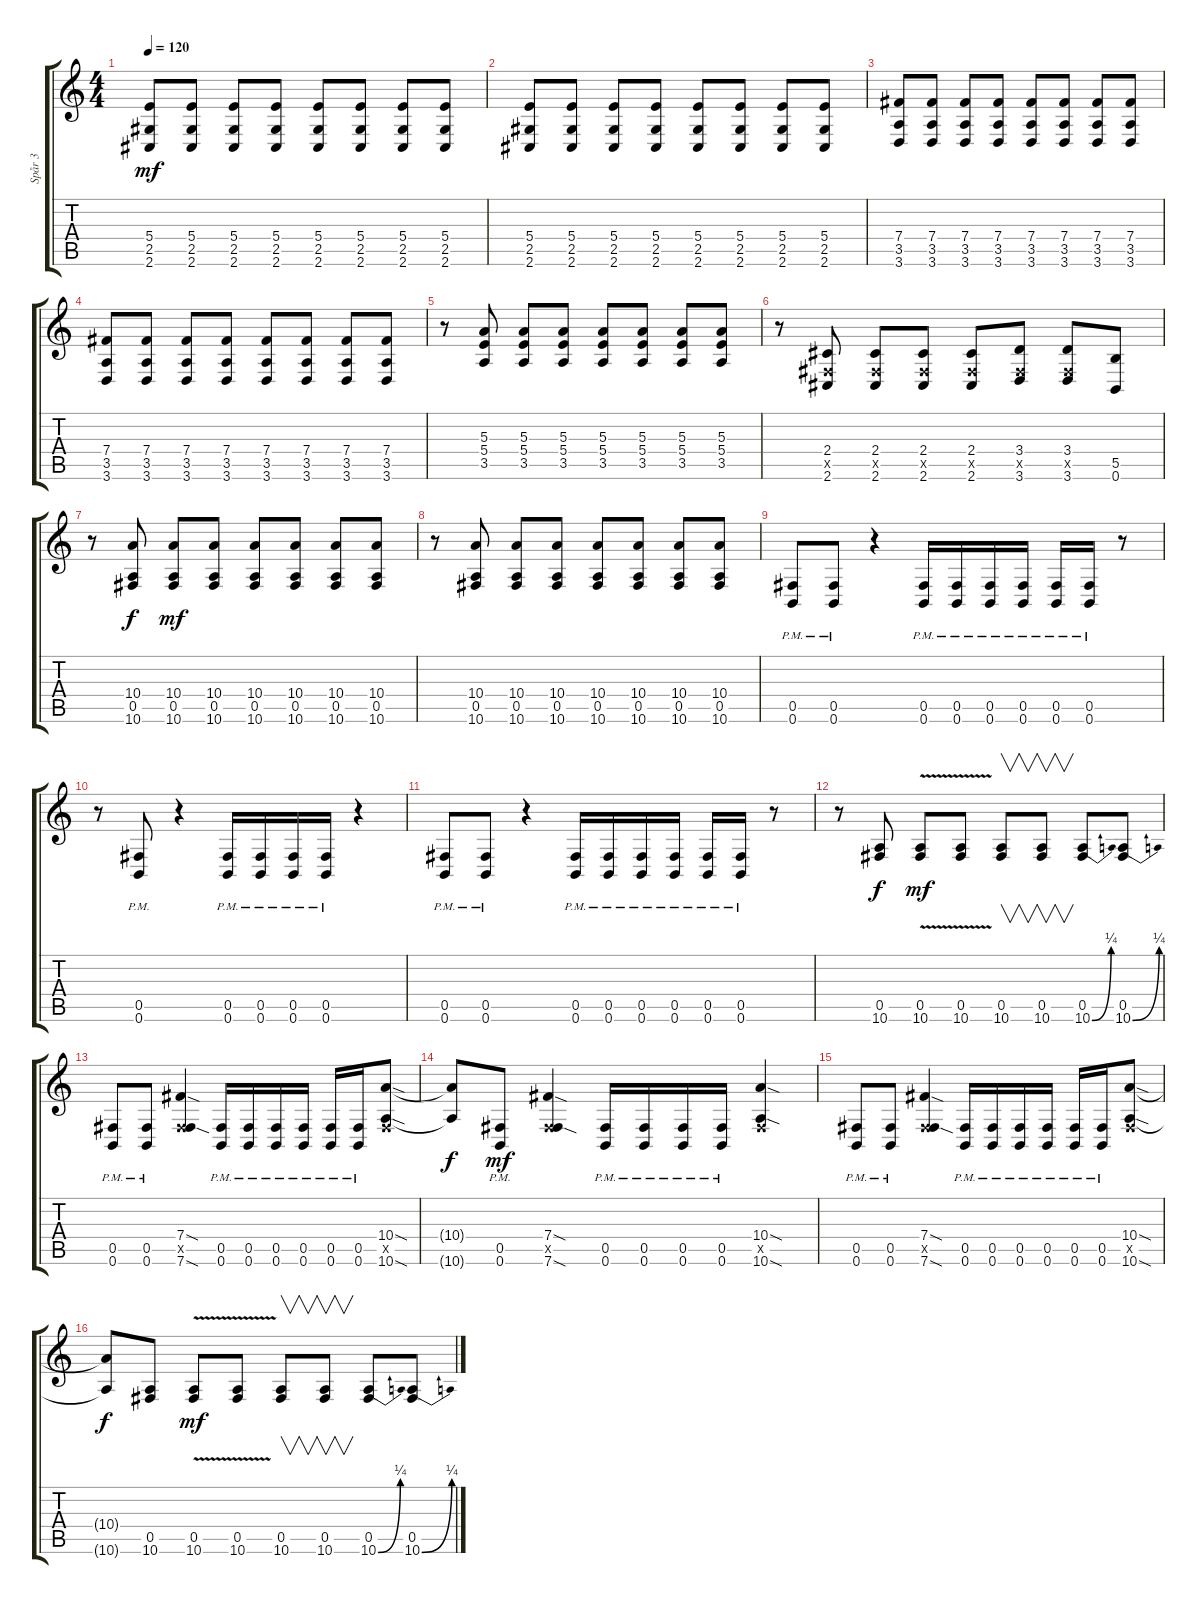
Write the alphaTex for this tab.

\track ("Spår 3" "Spår 3") {instrument distortionguitar}
\staff {score tabs}
\tuning (Db4 Ab3 E3 B2 Gb2 B1) {hide}
\ts (4 4)
\tempo 120
\clef g2
\ks c
(5.4 2.5 2.6).8{dy mf} (5.4 2.5 2.6).8 (5.4 2.5 2.6).8 (5.4 2.5 2.6).8 (5.4 2.5 2.6).8 (5.4 2.5 2.6).8 (5.4 2.5 2.6).8 (5.4 2.5 2.6).8 |
(5.4 2.5 2.6).8 (5.4 2.5 2.6).8 (5.4 2.5 2.6).8 (5.4 2.5 2.6).8 (5.4 2.5 2.6).8 (5.4 2.5 2.6).8 (5.4 2.5 2.6).8 (5.4 2.5 2.6).8 |
(7.4 3.5 3.6).8 (7.4 3.5 3.6).8 (7.4 3.5 3.6).8 (7.4 3.5 3.6).8 (7.4 3.5 3.6).8 (7.4 3.5 3.6).8 (7.4 3.5 3.6).8 (7.4 3.5 3.6).8 |
(7.4 3.5 3.6).8 (7.4 3.5 3.6).8 (7.4 3.5 3.6).8 (7.4 3.5 3.6).8 (7.4 3.5 3.6).8 (7.4 3.5 3.6).8 (7.4 3.5 3.6).8 (7.4 3.5 3.6).8 |
r.8 (5.3 5.4 3.5).8 (5.3 5.4 3.5).8 (5.3 5.4 3.5).8 (5.3 5.4 3.5).8 (5.3 5.4 3.5).8 (5.3 5.4 3.5).8 (5.3 5.4 3.5).8 |
r.8 (2.4 0.5{x} 2.6).8 (2.4 0.5{x} 2.6).8 (2.4 0.5{x} 2.6).8 (2.4 0.5{x} 2.6).8 (3.4 0.5{x} 3.6).8 (3.4 0.5{x} 3.6).8 (5.5 0.6).8 |
r.8 (10.4 0.5 10.6).8{dy f} (10.4 0.5 10.6).8{dy mf} (10.4 0.5 10.6).8 (10.4 0.5 10.6).8 (10.4 0.5 10.6).8 (10.4 0.5 10.6).8 (10.4 0.5 10.6).8 |
r.8 (10.4 0.5 10.6).8 (10.4 0.5 10.6).8 (10.4 0.5 10.6).8 (10.4 0.5 10.6).8 (10.4 0.5 10.6).8 (10.4 0.5 10.6).8 (10.4 0.5 10.6).8 |
(0.5{pm} 0.6{pm}).8 (0.5{pm} 0.6{pm}).8 r.4 (0.5{pm} 0.6{pm}).16 (0.5{pm} 0.6{pm}).16 (0.5{pm} 0.6{pm}).16 (0.5{pm} 0.6{pm}).16 (0.5{pm} 0.6{pm}).16 (0.5{pm} 0.6{pm}).16 r.8 |
r.8 (0.5{pm} 0.6{pm}).8 r.4 (0.5{pm} 0.6{pm}).16 (0.5{pm} 0.6{pm}).16 (0.5{pm} 0.6{pm}).16 (0.5{pm} 0.6{pm}).16 r.4 |
(0.5{pm} 0.6{pm}).8 (0.5{pm} 0.6{pm}).8 r.4 (0.5{pm} 0.6{pm}).16 (0.5{pm} 0.6{pm}).16 (0.5{pm} 0.6{pm}).16 (0.5{pm} 0.6{pm}).16 (0.5{pm} 0.6{pm}).16 (0.5{pm} 0.6{pm}).16 r.8 |
r.8 (0.5 10.6).8{dy f} (0.5 10.6{v}).8{dy mf} (0.5 10.6{v}).8 (0.5 10.6).8{v} (0.5 10.6).8{v} (0.5 10.6{be (bend 0 0 60 1)}).8 (0.5 10.6{be (bend 0 0 60 1)}).8 |
(0.5{pm} 0.6{pm}).8 (0.5{pm} 0.6{pm}).8 (7.4{sod} 0.5{x} 7.6{sod}).4 (0.5{pm} 0.6{pm}).16 (0.5{pm} 0.6{pm}).16 (0.5{pm} 0.6{pm}).16 (0.5{pm} 0.6{pm}).16 (0.5{pm} 0.6{pm}).16 (0.5{pm} 0.6{pm}).16 (10.4{sod} 0.5{x} 10.6{sod}).8 |
(10.4{t} 10.6{t}).8{dy f} (0.5{pm} 0.6{pm}).8{dy mf} (7.4{sod} 0.5{x} 7.6{sod}).4 (0.5{pm} 0.6{pm}).16 (0.5{pm} 0.6{pm}).16 (0.5{pm} 0.6{pm}).16 (0.5{pm} 0.6{pm}).16 (10.4{sod} 0.5{x} 10.6{sod}).4 |
(0.5{pm} 0.6{pm}).8 (0.5{pm} 0.6{pm}).8 (7.4{sod} 0.5{x} 7.6{sod}).4 (0.5{pm} 0.6{pm}).16 (0.5{pm} 0.6{pm}).16 (0.5{pm} 0.6{pm}).16 (0.5{pm} 0.6{pm}).16 (0.5{pm} 0.6{pm}).16 (0.5{pm} 0.6{pm}).16 (10.4{sod} 0.5{x} 10.6{sod}).8 |
(10.4{t} 10.6{t}).8{dy f} (0.5 10.6).8 (0.5 10.6{v}).8{dy mf} (0.5 10.6{v}).8 (0.5 10.6).8{v} (0.5 10.6).8{v} (0.5 10.6{be (bend 0 0 60 1)}).8 (0.5 10.6{be (bend 0 0 60 1)}).8
